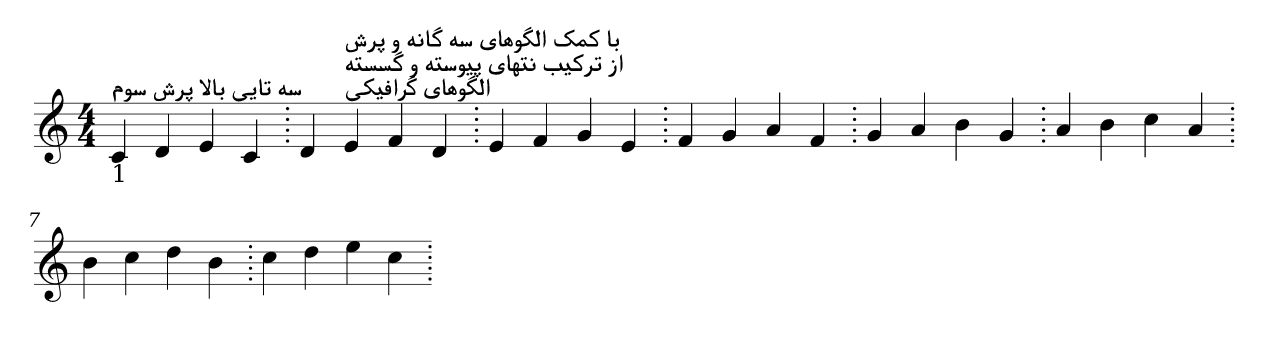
**kern
*part1
*staff1
!!LO:PB:g=z
*clefG2
*k[]
*C:
*M4/4
=1
!LO:TX:b:t=1
!LO:TX:a:t=سه تایی بالا پرش سوم
4ci/
4di/
4ei/
4ci/
=2.
*k[]
*C:
4di/
!LO:TX:a:B:t=الگوهای گرافیکی
!LO:TX:B:t=از ترکیب نتهای پیوسته و گسسته
!LO:TX:t=با کمک الگوهای سه گانه و پرش
4ei/
4fi/
4di/
=3.
*k[]
*C:
4ei/
4fi/
4gi/
4ei/
=4.
*k[]
*C:
4fi/
4gi/
4ai/
4fi/
=5.
*k[]
*C:
4gi/
4ai/
4bi\
4gi/
=6.
*k[]
*C:
4ai/
4bi\
4cci\
4ai/
!!LO:LB:g=z
=7.
*k[]
*C:
4bi\
4cci\
4ddi\
4bi\
=8.
*k[]
*C:
4cci\
4ddi\
4eei\
4cci\
=.
*-
